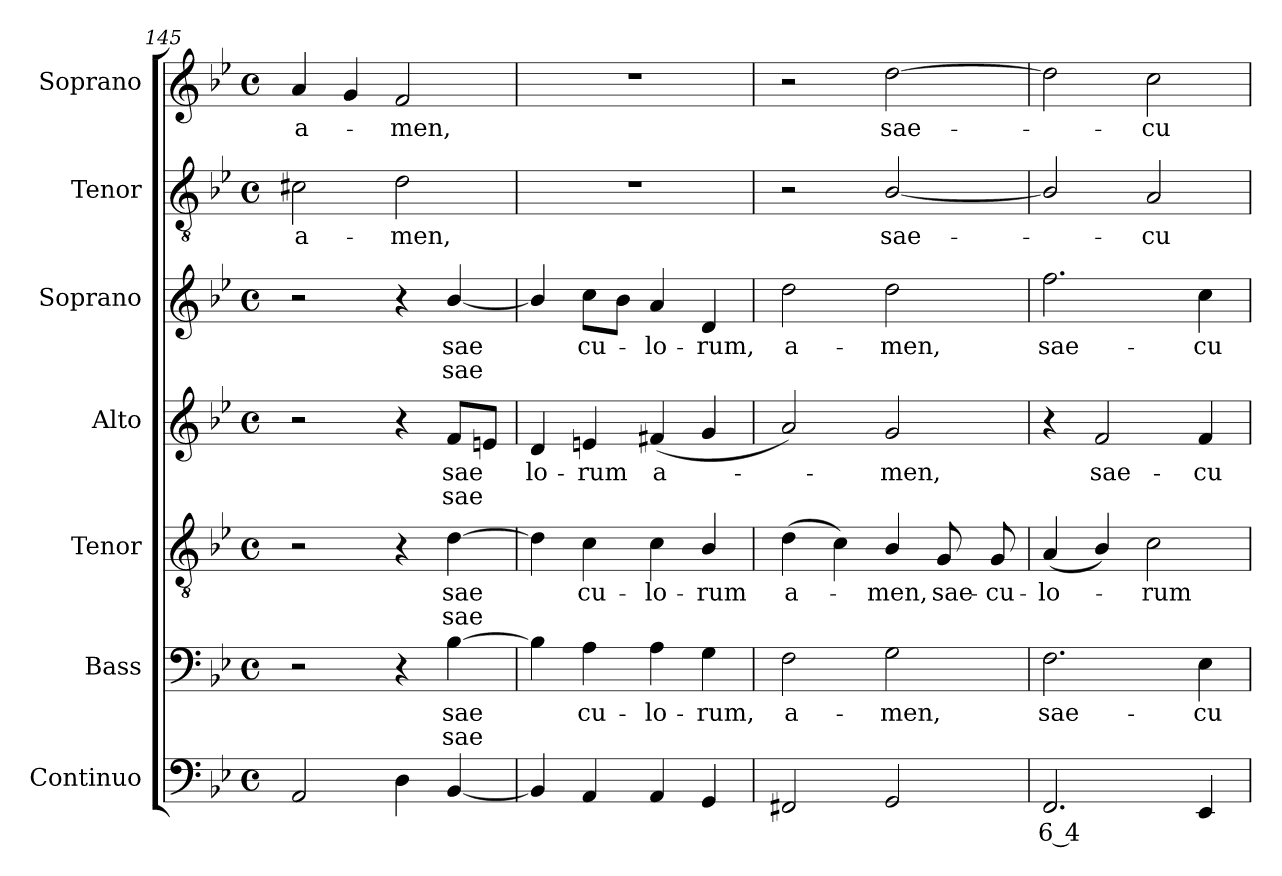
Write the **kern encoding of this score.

**kern	**text	**kern	**text	**text	**kern	**text	**text	**kern	**text	**text	**kern	**text	**text	**kern	**text	**kern	**text
*part7	*part7	*part6	*part6	*part6	*part5	*part5	*part5	*part4	*part4	*part4	*part3	*part3	*part3	*part2	*part2	*part1	*part1
*staff7	*staff7	*staff6	*staff6	*staff6	*staff5	*staff5	*staff5	*staff4	*staff4	*staff4	*staff3	*staff3	*staff3	*staff2	*staff2	*staff1	*staff1
*I"Continuo	*	*I"Bass	*	*	*I"Tenor	*	*	*I"Alto	*	*	*I"Soprano	*	*	*I"Tenor	*	*I"Soprano	*
*I'Cont.	*	*I'B.	*	*	*I'T.	*	*	*I'A.	*	*	*I'S.	*	*	*I'T.	*	*I'S.	*
*clefF4	*	*clefF4	*	*	*clefGv2	*	*	*clefG2	*	*	*clefG2	*	*	*clefGv2	*	*clefG2	*
*	*	*	*	*	*ITrd7c12	*	*	*	*	*	*	*	*	*ITrd7c12	*	*	*
*k[b-e-]	*	*k[b-e-]	*	*	*k[b-e-]	*	*	*k[b-e-]	*	*	*k[b-e-]	*	*	*k[b-e-]	*	*k[b-e-]	*
*B-:	*	*B-:	*	*	*B-:	*	*	*B-:	*	*	*B-:	*	*	*B-:	*	*B-:	*
*M4/4	*	*M4/4	*	*	*M4/4	*	*	*M4/4	*	*	*M4/4	*	*	*M4/4	*	*M4/4	*
*met(c)	*	*met(c)	*	*	*met(c)	*	*	*met(c)	*	*	*met(c)	*	*	*met(c)	*	*met(c)	*
=145	=145	=145	=145	=145	=145	=145	=145	=145	=145	=145	=145	=145	=145	=145	=145	=145	=145
!	!	!	!	!	!	!	!	!	!	!	!	!	!	!	!LO:LY:b:color=#000000	!	!
!	!	!	!	!	!	!	!	!	!	!	!	!	!	!	!	!	!LO:LY:b:color=#000000
2AAi/	.	2r	.	.	2r	.	.	2r	.	.	2r	.	.	2C#Xi\	a-	4ai/	a-
.	.	.	.	.	.	.	.	.	.	.	.	.	.	.	.	4gi/	.
!	!	!	!	!	!	!	!	!	!	!	!	!	!	!	!LO:LY:b:color=#000000	!	!
!	!	!	!	!	!	!	!	!	!	!	!	!	!	!	!	!	!LO:LY:b:color=#000000
4Di\	.	4r	.	.	4r	.	.	4r	.	.	4r	.	.	2Di\	-men,	2fi/	-men,
!	!	!	!LO:LY:b:color=#000000	!LO:LY:b:color=#000000	!	!	!	!	!	!	!	!	!	!	!	!	!
!	!	!	!	!	!	!LO:LY:b:color=#000000	!LO:LY:b:color=#000000	!	!	!	!	!	!	!	!	!	!
!	!	!	!	!	!	!	!	!	!LO:LY:b:color=#000000	!LO:LY:b:color=#000000	!	!	!	!	!	!	!
!	!	!	!	!	!	!	!	!	!	!	!	!LO:LY:b:color=#000000	!LO:LY:b:color=#000000	!	!	!	!
[4BB-i/	.	[4B-i\	sae	sae	[4Di\	sae	sae	8fi/L	sae	sae	[4b-i/	sae	sae	.	.	.	.
.	.	.	.	.	.	.	.	8eni/J	.	.	.	.	.	.	.	.	.
!!LO:PB:g=z
=146	=146	=146	=146	=146	=146	=146	=146	=146	=146	=146	=146	=146	=146	=146	=146	=146	=146
!	!	!	!	!	!	!	!	!	!LO:LY:b:color=#000000	!	!	!	!	!	!	!	!
4BB-i/]	.	4B-i\]	.	.	4Di\]	.	.	4di/	lo-	.	4b-i/]	.	.	1r	.	1r	.
!	!	!	!LO:LY:b:color=#000000	!	!	!	!	!	!	!	!	!	!	!	!	!	!
!	!	!	!	!	!	!LO:LY:b:color=#000000	!	!	!	!	!	!	!	!	!	!	!
!	!	!	!	!	!	!	!	!	!LO:LY:b:color=#000000	!	!	!	!	!	!	!	!
!	!	!	!	!	!	!	!	!	!	!	!	!LO:LY:b:color=#000000	!	!	!	!	!
4AAi/	.	4Ai\	cu-	.	4Ci\	cu-	.	4eni/	-rum	.	8cci\L	cu-	.	.	.	.	.
.	.	.	.	.	.	.	.	.	.	.	8b-i\J	.	.	.	.	.	.
!	!	!	!LO:LY:b:color=#000000	!	!	!	!	!	!	!	!	!	!	!	!	!	!
!	!	!	!	!	!	!LO:LY:b:color=#000000	!	!	!	!	!	!	!	!	!	!	!
!	!	!	!	!	!	!	!	!	!LO:LY:b:color=#000000	!	!	!	!	!	!	!	!
!	!	!	!	!	!	!	!	!	!	!	!	!LO:LY:b:color=#000000	!	!	!	!	!
4AAi/	.	4Ai\	-lo-	.	4Ci\	-lo-	.	(4f#Xi/	a-	.	4ai/	-lo-	.	.	.	.	.
!	!	!	!LO:LY:b:color=#000000	!	!	!	!	!	!	!	!	!	!	!	!	!	!
!	!	!	!	!	!	!LO:LY:b:color=#000000	!	!	!	!	!	!	!	!	!	!	!
!	!	!	!	!	!	!	!	!	!	!	!	!LO:LY:b:color=#000000	!	!	!	!	!
4GGi/	.	4Gi\	-rum,	.	4BB-i/	-rum	.	4gi/	.	.	4di/	-rum,	.	.	.	.	.
=147	=147	=147	=147	=147	=147	=147	=147	=147	=147	=147	=147	=147	=147	=147	=147	=147	=147
!	!	!	!LO:LY:b:color=#000000	!	!	!	!	!	!	!	!	!	!	!	!	!	!
!	!	!	!	!	!	!LO:LY:b:color=#000000	!	!	!	!	!	!	!	!	!	!	!
!	!	!	!	!	!	!	!	!	!	!	!	!LO:LY:b:color=#000000	!	!	!	!	!
2FF#Xi/	.	2Fi\	a-	.	(4Di\	a-	.	2ai/)	.	.	2ddi\	a-	.	2r	.	2r	.
.	.	.	.	.	4Ci\)	.	.	.	.	.	.	.	.	.	.	.	.
!	!	!	!LO:LY:b:color=#000000	!	!	!	!	!	!	!	!	!	!	!	!	!	!
!	!	!	!	!	!	!LO:LY:b:color=#000000	!	!	!	!	!	!	!	!	!	!	!
!	!	!	!	!	!	!	!	!	!LO:LY:b:color=#000000	!	!	!	!	!	!	!	!
!	!	!	!	!	!	!	!	!	!	!	!	!LO:LY:b:color=#000000	!	!	!	!	!
!	!	!	!	!	!	!	!	!	!	!	!	!	!	!	!LO:LY:b:color=#000000	!	!
!	!	!	!	!	!	!	!	!	!	!	!	!	!	!	!	!	!LO:LY:b:color=#000000
2GGi/	.	2Gi\	-men,	.	4BB-i/	-men,	.	2gi/	-men,	.	2ddi\	-men,	.	[2BB-i/	sae-	[2ddi\	sae-
!	!	!	!	!	!	!LO:LY:b:color=#000000	!	!	!	!	!	!	!	!	!	!	!
.	.	.	.	.	8GGi/	sae-	.	.	.	.	.	.	.	.	.	.	.
!	!	!	!	!	!	!LO:LY:b:color=#000000	!	!	!	!	!	!	!	!	!	!	!
.	.	.	.	.	8GGi/	-cu-	.	.	.	.	.	.	.	.	.	.	.
=148	=148	=148	=148	=148	=148	=148	=148	=148	=148	=148	=148	=148	=148	=148	=148	=148	=148
!	!LO:LY:b:color=#000000	!	!	!	!	!	!	!	!	!	!	!	!	!	!	!	!
!	!	!	!LO:LY:b:color=#000000	!	!	!	!	!	!	!	!	!	!	!	!	!	!
!	!	!	!	!	!	!LO:LY:b:color=#000000	!	!	!	!	!	!	!	!	!	!	!
!	!	!	!	!	!	!	!	!	!	!	!	!LO:LY:b:color=#000000	!	!	!	!	!
2.FFi/	6 4	2.Fi\	sae-	.	(4AAi/	-lo-	.	4r	.	.	2.ffi\	sae-	.	2BB-i/]	.	2ddi\]	.
!	!	!	!	!	!	!	!	!	!LO:LY:b:color=#000000	!	!	!	!	!	!	!	!
.	.	.	.	.	4BB-i/)	.	.	2fi/	sae-	.	.	.	.	.	.	.	.
!	!	!	!	!	!	!LO:LY:b:color=#000000	!	!	!	!	!	!	!	!	!	!	!
!	!	!	!	!	!	!	!	!	!	!	!	!	!	!	!LO:LY:b:color=#000000	!	!
!	!	!	!	!	!	!	!	!	!	!	!	!	!	!	!	!	!LO:LY:b:color=#000000
.	.	.	.	.	2Ci\	-rum	.	.	.	.	.	.	.	2AAi/	-cu-	2cci\	-cu-
!	!	!	!LO:LY:b:color=#000000	!	!	!	!	!	!	!	!	!	!	!	!	!	!
!	!	!	!	!	!	!	!	!	!LO:LY:b:color=#000000	!	!	!	!	!	!	!	!
!	!	!	!	!	!	!	!	!	!	!	!	!LO:LY:b:color=#000000	!	!	!	!	!
4EE-i/	.	4E-i\	-cu-	.	.	.	.	4fi/	-cu-	.	4cci\	-cu-	.	.	.	.	.
=	=	=	=	=	=	=	=	=	=	=	=	=	=	=	=	=	=
*-	*-	*-	*-	*-	*-	*-	*-	*-	*-	*-	*-	*-	*-	*-	*-	*-	*-
